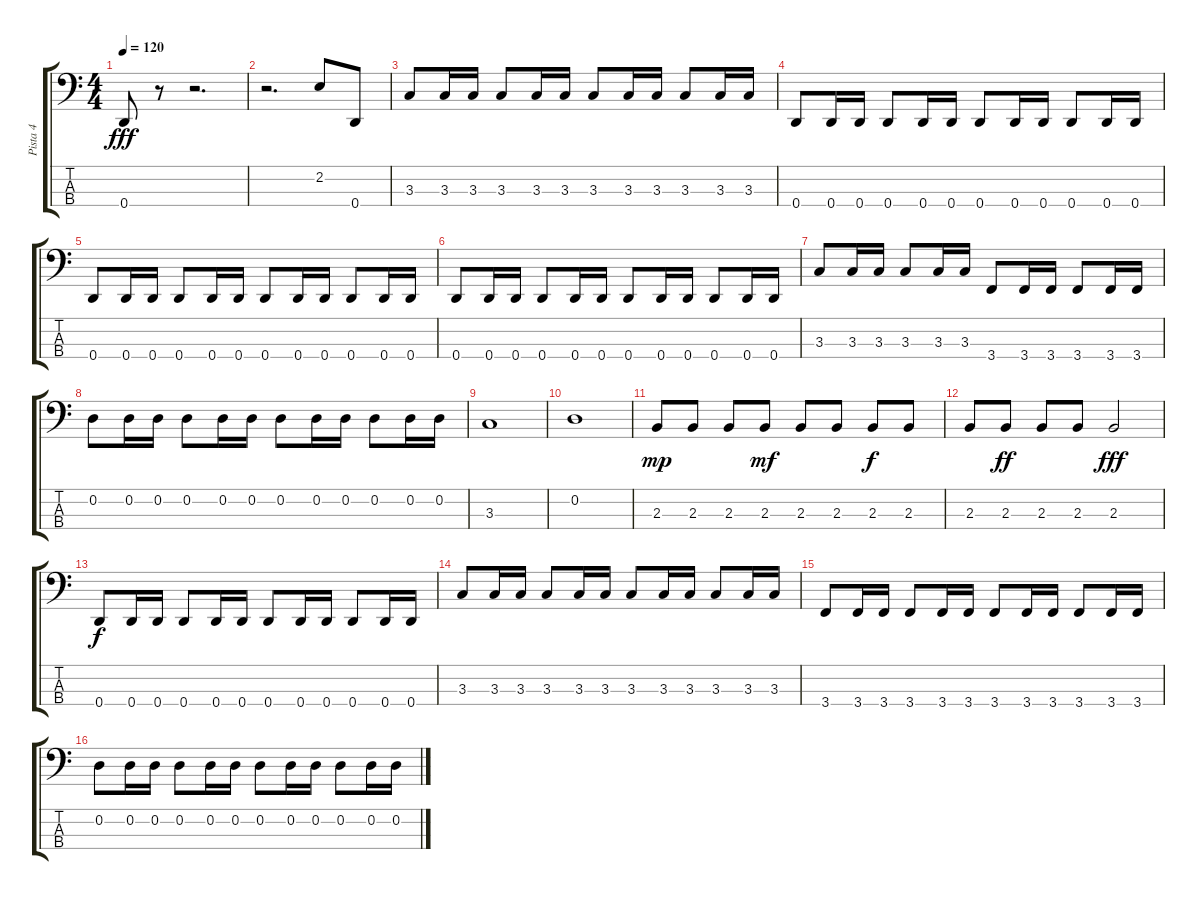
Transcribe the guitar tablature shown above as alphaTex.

\track ("Pista 4" "Pista 4") {instrument electricbasspick}
\staff {score tabs}
\tuning (G2 D2 A1 D1) {hide}
\ts (4 4)
\tempo 120
\clef f4
\ks c
0.4.8{dy fff} r.8 r.2{d} |
r.2{d} 2.2.8 0.4.8 |
3.3.8 3.3.16 3.3.16 3.3.8 3.3.16 3.3.16 3.3.8 3.3.16 3.3.16 3.3.8 3.3.16 3.3.16 |
0.4.8 0.4.16 0.4.16 0.4.8 0.4.16 0.4.16 0.4.8 0.4.16 0.4.16 0.4.8 0.4.16 0.4.16 |
0.4.8 0.4.16 0.4.16 0.4.8 0.4.16 0.4.16 0.4.8 0.4.16 0.4.16 0.4.8 0.4.16 0.4.16 |
0.4.8 0.4.16 0.4.16 0.4.8 0.4.16 0.4.16 0.4.8 0.4.16 0.4.16 0.4.8 0.4.16 0.4.16 |
3.3.8 3.3.16 3.3.16 3.3.8 3.3.16 3.3.16 3.4.8 3.4.16 3.4.16 3.4.8 3.4.16 3.4.16 |
0.2.8 0.2.16 0.2.16 0.2.8 0.2.16 0.2.16 0.2.8 0.2.16 0.2.16 0.2.8 0.2.16 0.2.16 |
3.3.1 |
0.2.1 |
2.3.8{dy mp} 2.3.8 2.3.8 2.3.8{dy mf} 2.3.8 2.3.8 2.3.8{dy f} 2.3.8 |
2.3.8 2.3.8{dy ff} 2.3.8 2.3.8 2.3.2{dy fff} |
0.4.8{dy f} 0.4.16 0.4.16 0.4.8 0.4.16 0.4.16 0.4.8 0.4.16 0.4.16 0.4.8 0.4.16 0.4.16 |
3.3.8 3.3.16 3.3.16 3.3.8 3.3.16 3.3.16 3.3.8 3.3.16 3.3.16 3.3.8 3.3.16 3.3.16 |
3.4.8 3.4.16 3.4.16 3.4.8 3.4.16 3.4.16 3.4.8 3.4.16 3.4.16 3.4.8 3.4.16 3.4.16 |
0.2.8 0.2.16 0.2.16 0.2.8 0.2.16 0.2.16 0.2.8 0.2.16 0.2.16 0.2.8 0.2.16 0.2.16
